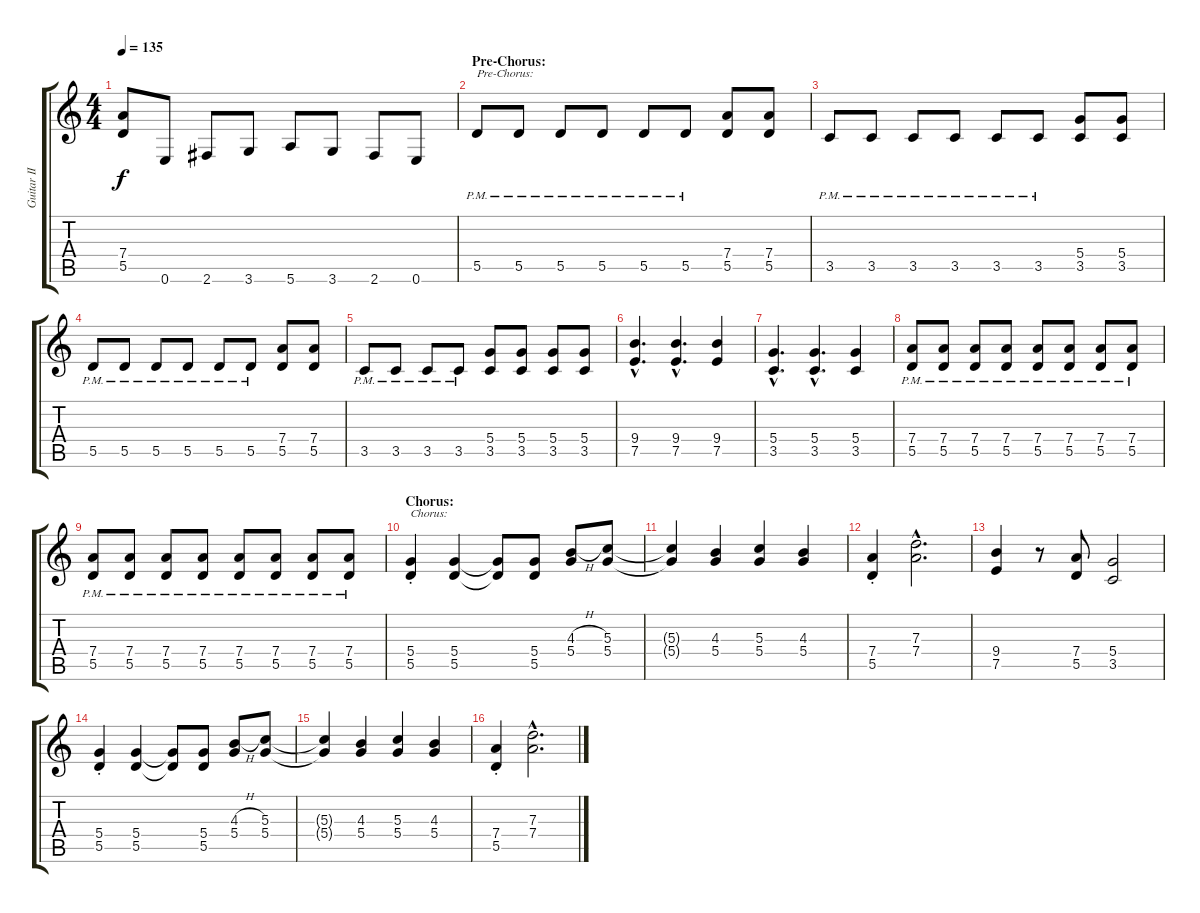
\track ("Guitar II" "Guitar II") {instrument overdrivenguitar}
\staff {score tabs}
\tuning (E4 B3 G3 D3 A2 E2) {hide}
\ts (4 4)
\tempo 135
\clef g2
\ks c
(7.4{t} 5.5{t}).8{dy f} 0.6.8 2.6.8 3.6.8 5.6.8 3.6.8 2.6.8 0.6.8 |
\section ("" "Pre-Chorus:")
5.5{pm}.8{txt "Pre-Chorus:"} 5.5{pm}.8 5.5{pm}.8 5.5{pm}.8 5.5{pm}.8 5.5{pm}.8 (7.4 5.5).8 (7.4 5.5).8 |
3.5{pm}.8 3.5{pm}.8 3.5{pm}.8 3.5{pm}.8 3.5{pm}.8 3.5{pm}.8 (5.4 3.5).8 (5.4 3.5).8 |
5.5{pm}.8 5.5{pm}.8 5.5{pm}.8 5.5{pm}.8 5.5{pm}.8 5.5{pm}.8 (7.4 5.5).8 (7.4 5.5).8 |
3.5{pm}.8 3.5{pm}.8 3.5{pm}.8 3.5{pm}.8 (5.4 3.5).8 (5.4 3.5).8 (5.4 3.5).8 (5.4 3.5).8 |
(9.4{hac} 7.5{hac}).4{d} (9.4{hac} 7.5{hac}).4{d} (9.4 7.5).4 |
(5.4{hac} 3.5{hac}).4{d} (5.4{hac} 3.5{hac}).4{d} (5.4 3.5).4 |
(7.4{pm} 5.5{pm}).8 (7.4{pm} 5.5{pm}).8 (7.4{pm} 5.5{pm}).8 (7.4{pm} 5.5{pm}).8 (7.4{pm} 5.5{pm}).8 (7.4{pm} 5.5{pm}).8 (7.4{pm} 5.5{pm}).8 (7.4{pm} 5.5{pm}).8 |
(7.4{pm} 5.5{pm}).8 (7.4{pm} 5.5{pm}).8 (7.4{pm} 5.5{pm}).8 (7.4{pm} 5.5{pm}).8 (7.4{pm} 5.5{pm}).8 (7.4{pm} 5.5{pm}).8 (7.4{pm} 5.5{pm}).8 (7.4{pm} 5.5{pm}).8 |
\section ("" "Chorus:")
(5.4{st} 5.5{st}).4{txt "Chorus:"} (5.4 5.5).4 (5.4{t} 5.5{t}).8 (5.4 5.5).8 (4.3{h} 5.4).8 (5.3 5.4).8 |
(5.3{t} 5.4{t}).4 (4.3 5.4).4 (5.3 5.4).4 (4.3 5.4).4 |
(7.4{st} 5.5{st}).4 (7.3{hac} 7.4{hac}).2{d} |
(9.4 7.5).4 r.8 (7.4 5.5).8 (5.4 3.5).2 |
(5.4{st} 5.5{st}).4 (5.4 5.5).4 (5.4{t} 5.5{t}).8 (5.4 5.5).8 (4.3{h} 5.4).8 (5.3 5.4).8 |
(5.3{t} 5.4{t}).4 (4.3 5.4).4 (5.3 5.4).4 (4.3 5.4).4 |
(7.4{st} 5.5{st}).4 (7.3{hac} 7.4{hac}).2{d}
